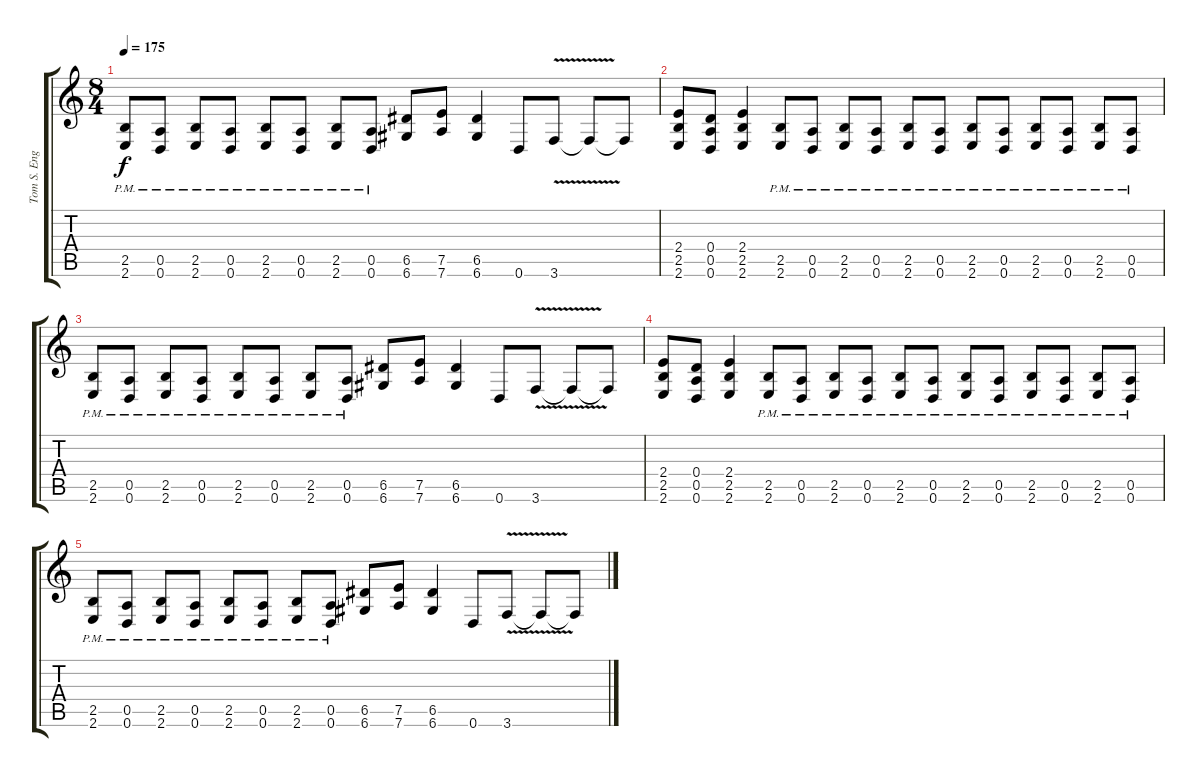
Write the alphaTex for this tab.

\track ("Tom S. Englund" "Tom S. Eng") {instrument distortionguitar}
\staff {score tabs}
\tuning (E4 B3 G3 D3 A2 D2) {hide}
\ts (8 4)
\tempo 175
\clef g2
\ks c
(2.5{pm} 2.6{pm}).8{dy f volume 4} (0.5{pm} 0.6{pm}).8 (2.5{pm} 2.6{pm}).8 (0.5{pm} 0.6{pm}).8 (2.5{pm} 2.6{pm}).8 (0.5{pm} 0.6{pm}).8 (2.5{pm} 2.6{pm}).8 (0.5{pm} 0.6{pm}).8 (6.5 6.6).8 (7.5 7.6).8 (6.5 6.6).4 0.6.8 3.6{v}.8 3.6{t}.8 3.6{t}.8 |
(2.4 2.5 2.6).8{volume 3} (0.4 0.5 0.6).8 (2.4 2.5 2.6).4 (2.5{pm} 2.6{pm}).8 (0.5{pm} 0.6{pm}).8 (2.5{pm} 2.6{pm}).8 (0.5{pm} 0.6{pm}).8 (2.5{pm} 2.6{pm}).8 (0.5{pm} 0.6{pm}).8 (2.5{pm} 2.6{pm}).8 (0.5{pm} 0.6{pm}).8 (2.5{pm} 2.6{pm}).8 (0.5{pm} 0.6{pm}).8 (2.5{pm} 2.6{pm}).8 (0.5{pm} 0.6{pm}).8 |
(2.5{pm} 2.6{pm}).8{volume 2} (0.5{pm} 0.6{pm}).8 (2.5{pm} 2.6{pm}).8 (0.5{pm} 0.6{pm}).8 (2.5{pm} 2.6{pm}).8 (0.5{pm} 0.6{pm}).8 (2.5{pm} 2.6{pm}).8 (0.5{pm} 0.6{pm}).8 (6.5 6.6).8 (7.5 7.6).8 (6.5 6.6).4 0.6.8 3.6{v}.8 3.6{t}.8 3.6{t}.8 |
(2.4 2.5 2.6).8{volume 1} (0.4 0.5 0.6).8 (2.4 2.5 2.6).4 (2.5{pm} 2.6{pm}).8 (0.5{pm} 0.6{pm}).8 (2.5{pm} 2.6{pm}).8 (0.5{pm} 0.6{pm}).8 (2.5{pm} 2.6{pm}).8 (0.5{pm} 0.6{pm}).8 (2.5{pm} 2.6{pm}).8 (0.5{pm} 0.6{pm}).8 (2.5{pm} 2.6{pm}).8 (0.5{pm} 0.6{pm}).8 (2.5{pm} 2.6{pm}).8 (0.5{pm} 0.6{pm}).8 |
(2.5{pm} 2.6{pm}).8{volume 0} (0.5{pm} 0.6{pm}).8 (2.5{pm} 2.6{pm}).8 (0.5{pm} 0.6{pm}).8 (2.5{pm} 2.6{pm}).8 (0.5{pm} 0.6{pm}).8 (2.5{pm} 2.6{pm}).8 (0.5{pm} 0.6{pm}).8 (6.5 6.6).8 (7.5 7.6).8 (6.5 6.6).4 0.6.8 3.6{v}.8 3.6{t}.8 3.6{t}.8
